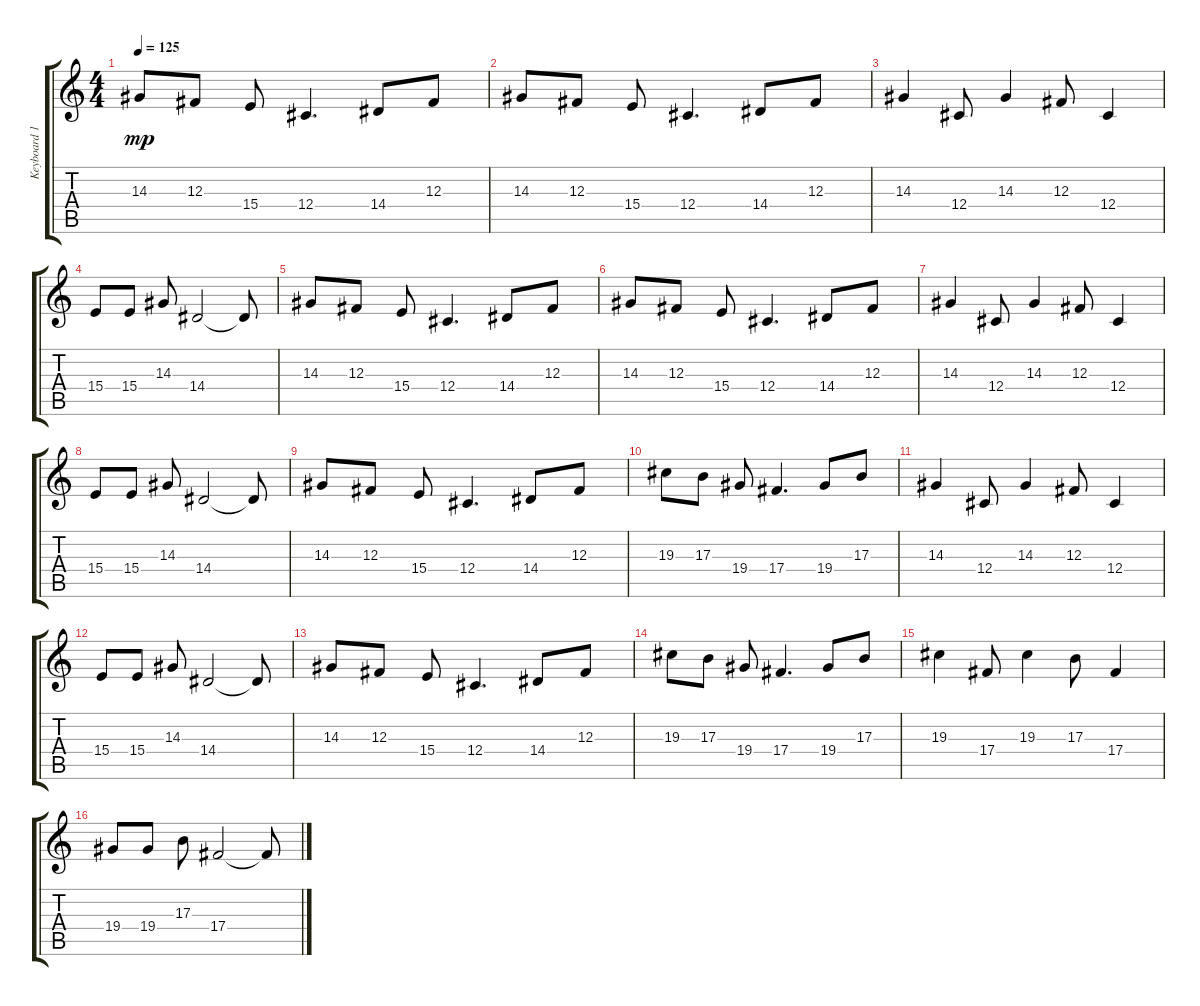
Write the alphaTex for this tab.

\track ("Keyboard 1" "Keyboard 1") {instrument viola}
\staff {score tabs}
\tuning (Eb4 Bb3 Gb3 Db3 Ab2 Db2) {hide}
\ts (4 4)
\tempo 125
\clef g2
\ks c
14.3.8{dy mp} 12.3.8 15.4.8 12.4.4{d} 14.4.8 12.3.8 |
14.3.8 12.3.8 15.4.8 12.4.4{d} 14.4.8 12.3.8 |
14.3.4 12.4.8 14.3.4 12.3.8 12.4.4 |
15.4.8 15.4.8 14.3.8 14.4.2 14.4{t}.8 |
14.3.8 12.3.8 15.4.8 12.4.4{d} 14.4.8 12.3.8 |
14.3.8 12.3.8 15.4.8 12.4.4{d} 14.4.8 12.3.8 |
14.3.4 12.4.8 14.3.4 12.3.8 12.4.4 |
15.4.8 15.4.8 14.3.8 14.4.2 14.4{t}.8 |
14.3.8 12.3.8 15.4.8 12.4.4{d} 14.4.8 12.3.8 |
19.3.8 17.3.8 19.4.8 17.4.4{d} 19.4.8 17.3.8 |
14.3.4 12.4.8 14.3.4 12.3.8 12.4.4 |
15.4.8 15.4.8 14.3.8 14.4.2 14.4{t}.8 |
14.3.8 12.3.8 15.4.8 12.4.4{d} 14.4.8 12.3.8 |
19.3.8 17.3.8 19.4.8 17.4.4{d} 19.4.8 17.3.8 |
19.3.4 17.4.8 19.3.4 17.3.8 17.4.4 |
19.4.8 19.4.8 17.3.8 17.4.2 17.4{t}.8
